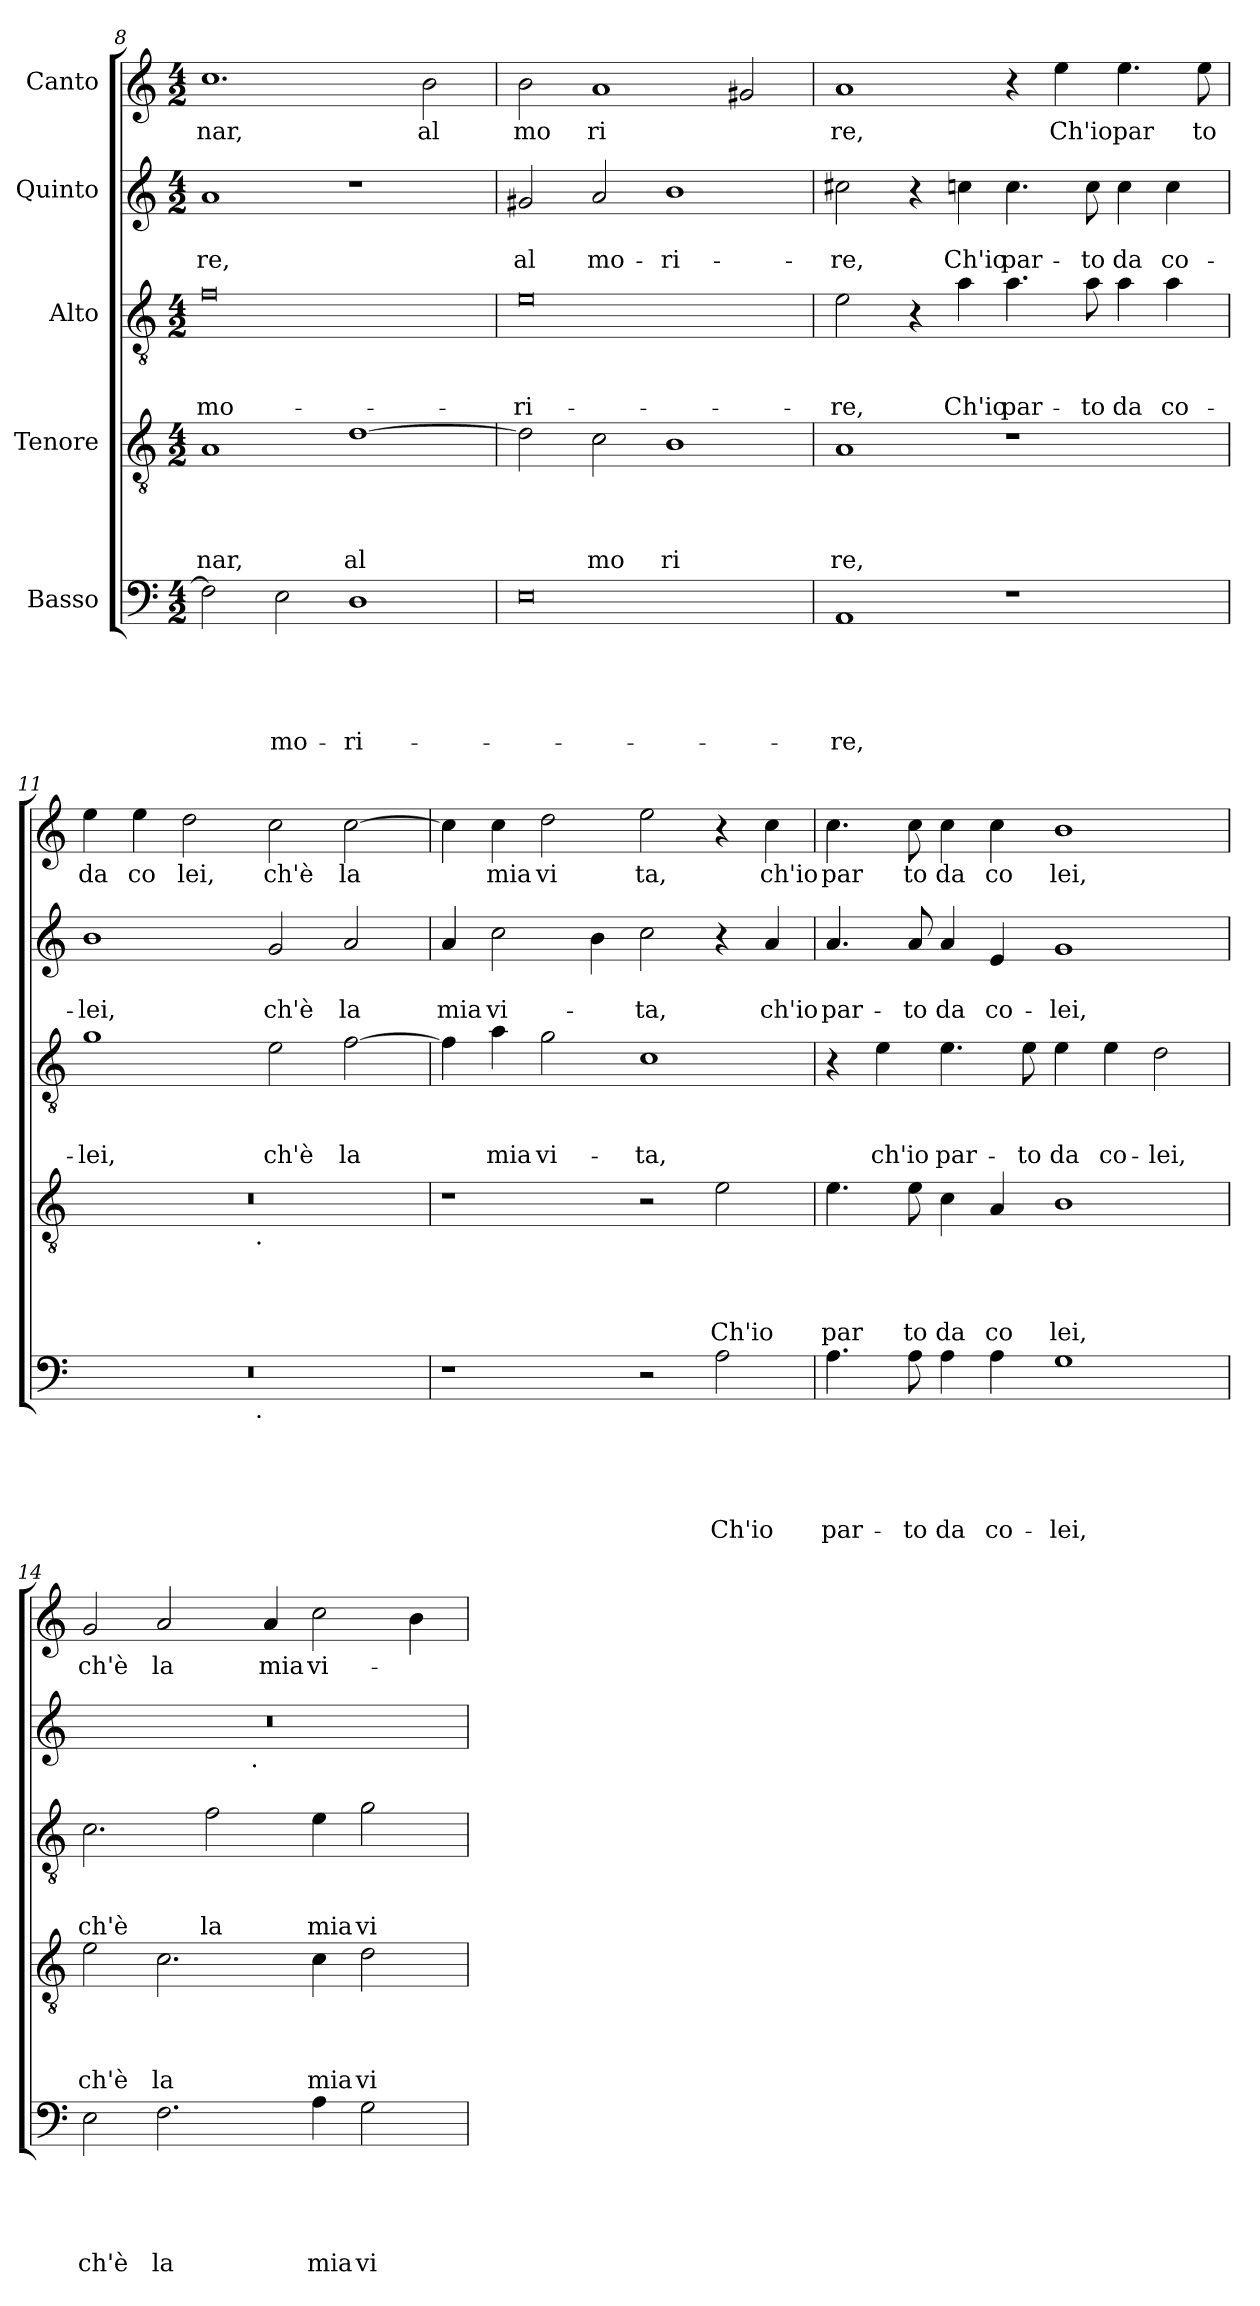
**kern	**text	**text	**text	**text	**text	**kern	**text	**text	**text	**text	**kern	**text	**text	**text	**kern	**text	**text	**kern	**text
*part5	*part5	*part5	*part5	*part5	*part5	*part4	*part4	*part4	*part4	*part4	*part3	*part3	*part3	*part3	*part2	*part2	*part2	*part1	*part1
*staff5	*staff5	*staff5	*staff5	*staff5	*staff5	*staff4	*staff4	*staff4	*staff4	*staff4	*staff3	*staff3	*staff3	*staff3	*staff2	*staff2	*staff2	*staff1	*staff1
*I"Basso	*	*	*	*	*	*I"Tenore	*	*	*	*	*I"Alto	*	*	*	*I"Quinto	*	*	*I"Canto	*
*clefF4	*	*	*	*	*	*clefGv2	*	*	*	*	*clefGv2	*	*	*	*clefG2	*	*	*clefG2	*
*k[]	*	*	*	*	*	*k[]	*	*	*	*	*k[]	*	*	*	*k[]	*	*	*k[]	*
*C:	*	*	*	*	*	*C:	*	*	*	*	*C:	*	*	*	*C:	*	*	*C:	*
*M4/2	*	*	*	*	*	*M4/2	*	*	*	*	*M4/2	*	*	*	*M4/2	*	*	*M4/2	*
=8	=8	=8	=8	=8	=8	=8	=8	=8	=8	=8	=8	=8	=8	=8	=8	=8	=8	=8	=8
!	!	!	!	!	!	!	!	!	!	!LO:LY:b	!	!	!	!LO:LY:b	!	!	!LO:LY:b	!	!LO:LY:b
2F\]	.	.	.	.	.	1A	.	.	.	nar,	0f	.	.	mo-	1a	.	-re,	1.cc	nar,
!	!	!	!	!	!LO:LY:b	!	!	!	!	!	!	!	!	!	!	!	!	!	!
2E\	.	.	.	.	mo-	.	.	.	.	.	.	.	.	.	.	.	.	.	.
!	!	!	!	!	!LO:LY:b	!	!	!	!	!LO:LY:b	!	!	!	!	!	!	!	!	!
1D	.	.	.	.	-ri-	[>1d	.	.	.	al	.	.	.	.	1r	.	.	.	.
!	!	!	!	!	!	!	!	!	!	!	!	!	!	!	!	!	!	!	!LO:LY:b
.	.	.	.	.	.	.	.	.	.	.	.	.	.	.	.	.	.	2b\	al
=9	=9	=9	=9	=9	=9	=9	=9	=9	=9	=9	=9	=9	=9	=9	=9	=9	=9	=9	=9
!	!	!	!	!	!	!	!	!	!	!	!	!	!	!LO:LY:b	!	!	!LO:LY:b	!	!LO:LY:b
0E	.	.	.	.	.	2d\]	.	.	.	.	0e	.	.	-ri-	2g#X/	.	al	2b\	mo
!	!	!	!	!	!	!	!	!	!	!LO:LY:b	!	!	!	!	!	!	!LO:LY:b	!	!LO:LY:b
.	.	.	.	.	.	2c\	.	.	.	mo	.	.	.	.	2a/	.	mo-	1a	ri
!	!	!	!	!	!	!	!	!	!	!LO:LY:b	!	!	!	!	!	!	!LO:LY:b	!	!
.	.	.	.	.	.	1B	.	.	.	ri	.	.	.	.	1b	.	-ri-	.	.
.	.	.	.	.	.	.	.	.	.	.	.	.	.	.	.	.	.	2g#X/	.
=10	=10	=10	=10	=10	=10	=10	=10	=10	=10	=10	=10	=10	=10	=10	=10	=10	=10	=10	=10
!	!	!	!	!	!LO:LY:b	!	!	!	!	!LO:LY:b	!	!	!	!LO:LY:b	!	!	!LO:LY:b	!	!LO:LY:b
1AA	.	.	.	.	-re,	1A	.	.	.	re,	2e\	.	.	-re,	2cc#X\	.	-re,	1a	re,
.	.	.	.	.	.	.	.	.	.	.	4r	.	.	.	4r	.	.	.	.
!	!	!	!	!	!	!	!	!	!	!	!	!	!	!LO:LY:b	!	!	!LO:LY:b	!	!
.	.	.	.	.	.	.	.	.	.	.	4a\	.	.	Ch'io	4ccn\	.	Ch'io	.	.
!	!	!	!	!	!	!	!	!	!	!	!	!	!	!LO:LY:b	!	!	!LO:LY:b	!	!
1r	.	.	.	.	.	1r	.	.	.	.	4.a\	.	.	par-	4.cc\	.	par-	4r	.
!	!	!	!	!	!	!	!	!	!	!	!	!	!	!	!	!	!	!	!LO:LY:b
.	.	.	.	.	.	.	.	.	.	.	.	.	.	.	.	.	.	4ee\	Ch'io
!	!	!	!	!	!	!	!	!	!	!	!	!	!	!LO:LY:b	!	!	!LO:LY:b	!	!
.	.	.	.	.	.	.	.	.	.	.	8a\	.	.	-to	8cc\	.	-to	.	.
!	!	!	!	!	!	!	!	!	!	!	!	!	!	!LO:LY:b	!	!	!LO:LY:b	!	!LO:LY:b
.	.	.	.	.	.	.	.	.	.	.	4a\	.	.	da	4cc\	.	da	4.ee\	par
!	!	!	!	!	!	!	!	!	!	!	!	!	!	!LO:LY:b	!	!	!LO:LY:b	!	!
.	.	.	.	.	.	.	.	.	.	.	4a\	.	.	co-	4cc\	.	co-	.	.
!	!	!	!	!	!	!	!	!	!	!	!	!	!	!	!	!	!	!	!LO:LY:b
.	.	.	.	.	.	.	.	.	.	.	.	.	.	.	.	.	.	8ee\	to
=11	=11	=11	=11	=11	=11	=11	=11	=11	=11	=11	=11	=11	=11	=11	=11	=11	=11	=11	=11
!	!	!	!	!	!	!	!	!	!	!	!	!	!	!LO:LY:b	!	!	!LO:LY:b	!	!LO:LY:b
*^	*	*	*	*	*	*^	*	*	*	*	*	*	*	*	*	*	*	*	*
0r	2ryy	.	.	.	.	.	0r	2ryy	.	.	.	.	1g	.	.	-lei,	1b	.	-lei,	4ee\	da
!	!	!	!	!	!	!	!	!	!	!	!	!	!	!	!	!	!	!	!	!	!LO:LY:b
.	.	.	.	.	.	.	.	.	.	.	.	.	.	.	.	.	.	.	.	4ee\	co
!	!	!	!	!	!	!	!	!	!	!	!	!	!	!	!	!	!	!	!	!	!LO:LY:b
.	4...ryy	.	.	.	.	.	.	4...ryy	.	.	.	.	.	.	.	.	.	.	.	2dd\	lei,
!	!	!	!	!	!	!	!	!LO:TX:b:t=.	!	!	!	!	!	!	!	!	!	!	!	!	!
!	!LO:TX:b:t=.	!	!	!	!	!	!	!	!	!	!	!	!	!	!	!	!	!	!	!	!
.	1ryy	.	.	.	.	.	.	1ryy	.	.	.	.	.	.	.	.	.	.	.	.	.
!	!	!	!	!	!	!	!	!	!	!	!	!	!	!	!	!LO:LY:b	!	!	!LO:LY:b	!	!LO:LY:b
.	.	.	.	.	.	.	.	.	.	.	.	.	2e\	.	.	ch'è	2g/	.	ch'è	2cc\	ch'è
!	!	!	!	!	!	!	!	!	!	!	!	!	!	!	!	!LO:LY:b	!	!	!LO:LY:b	!	!LO:LY:b
.	.	.	.	.	.	.	.	.	.	.	.	.	[>2f\	.	.	la	2a/	.	la	[>2cc\	la
.	32ryy	.	.	.	.	.	.	32ryy	.	.	.	.	.	.	.	.	.	.	.	.	.
=12	=12	=12	=12	=12	=12	=12	=12	=12	=12	=12	=12	=12	=12	=12	=12	=12	=12	=12	=12	=12	=12
!	!	!	!	!	!	!	!	!	!	!	!	!	!	!	!	!	!	!	!LO:LY:b	!	!
*v	*v	*	*	*	*	*	*	*	*	*	*	*	*	*	*	*	*	*	*	*	*
*	*	*	*	*	*	*v	*v	*	*	*	*	*	*	*	*	*	*	*	*	*
1r	.	.	.	.	.	1r	.	.	.	.	4f\]	.	.	.	4a/	.	mia	4cc\]	.
!	!	!	!	!	!	!	!	!	!	!	!	!	!	!LO:LY:b	!	!	!LO:LY:b	!	!LO:LY:b
.	.	.	.	.	.	.	.	.	.	.	4a\	.	.	mia	2cc\	.	vi-	4cc\	mia
!	!	!	!	!	!	!	!	!	!	!	!	!	!	!LO:LY:b	!	!	!	!	!LO:LY:b
.	.	.	.	.	.	.	.	.	.	.	2g\	.	.	vi-	.	.	.	2dd\	vi
.	.	.	.	.	.	.	.	.	.	.	.	.	.	.	4b\	.	.	.	.
!	!	!	!	!	!	!	!	!	!	!	!	!	!	!LO:LY:b	!	!	!LO:LY:b	!	!LO:LY:b
2r	.	.	.	.	.	2r	.	.	.	.	1c	.	.	-ta,	2cc\	.	-ta,	2ee\	ta,
!	!	!	!	!	!LO:LY:b	!	!	!	!	!LO:LY:b	!	!	!	!	!	!	!	!	!
2A\	.	.	.	.	Ch'io	2e\	.	.	.	Ch'io	.	.	.	.	4r	.	.	4r	.
!	!	!	!	!	!	!	!	!	!	!	!	!	!	!	!	!	!LO:LY:b	!	!LO:LY:b
.	.	.	.	.	.	.	.	.	.	.	.	.	.	.	4a/	.	ch'io	4cc\	ch'io
=13	=13	=13	=13	=13	=13	=13	=13	=13	=13	=13	=13	=13	=13	=13	=13	=13	=13	=13	=13
!	!	!	!	!	!LO:LY:b	!	!	!	!	!LO:LY:b	!	!	!	!	!	!	!LO:LY:b	!	!LO:LY:b
4.A\	.	.	.	.	par-	4.e\	.	.	.	par	4r	.	.	.	4.a/	.	par-	4.cc\	par
!	!	!	!	!	!	!	!	!	!	!	!	!	!	!LO:LY:b	!	!	!	!	!
.	.	.	.	.	.	.	.	.	.	.	4e\	.	.	ch'io	.	.	.	.	.
!	!	!	!	!	!LO:LY:b	!	!	!	!	!LO:LY:b	!	!	!	!	!	!	!LO:LY:b	!	!LO:LY:b
8A\	.	.	.	.	-to	8e\	.	.	.	to	.	.	.	.	8a/	.	-to	8cc\	to
!	!	!	!	!	!LO:LY:b	!	!	!	!	!LO:LY:b	!	!	!	!LO:LY:b	!	!	!LO:LY:b	!	!LO:LY:b
4A\	.	.	.	.	da	4c\	.	.	.	da	4.e\	.	.	par-	4a/	.	da	4cc\	da
!	!	!	!	!	!LO:LY:b	!	!	!	!	!LO:LY:b	!	!	!	!	!	!	!LO:LY:b	!	!LO:LY:b
4A\	.	.	.	.	co-	4A/	.	.	.	co	.	.	.	.	4e/	.	co-	4cc\	co
!	!	!	!	!	!	!	!	!	!	!	!	!	!	!LO:LY:b	!	!	!	!	!
.	.	.	.	.	.	.	.	.	.	.	8e\	.	.	-to	.	.	.	.	.
!	!	!	!	!	!LO:LY:b	!	!	!	!	!LO:LY:b	!	!	!	!LO:LY:b	!	!	!LO:LY:b	!	!LO:LY:b
1G	.	.	.	.	-lei,	1B	.	.	.	lei,	4e\	.	.	da	1g	.	-lei,	1b	lei,
!	!	!	!	!	!	!	!	!	!	!	!	!	!	!LO:LY:b	!	!	!	!	!
.	.	.	.	.	.	.	.	.	.	.	4e\	.	.	co-	.	.	.	.	.
!	!	!	!	!	!	!	!	!	!	!	!	!	!	!LO:LY:b	!	!	!	!	!
.	.	.	.	.	.	.	.	.	.	.	2d\	.	.	-lei,	.	.	.	.	.
!!LO:LB:g=z
=14	=14	=14	=14	=14	=14	=14	=14	=14	=14	=14	=14	=14	=14	=14	=14	=14	=14	=14	=14
!	!	!	!	!	!LO:LY:b	!	!	!	!	!LO:LY:b	!	!	!	!LO:LY:b	!	!	!	!	!LO:LY:b
*	*	*	*	*	*	*	*	*	*	*	*	*	*	*	*^	*	*	*	*
2E\	.	.	.	.	ch'è	2e\	.	.	.	ch'è	2.c\	.	.	ch'è	0r	2ryy	.	.	2g/	ch'è
!	!	!	!	!	!LO:LY:b	!	!	!	!	!LO:LY:b	!	!	!	!	!	!	!	!	!	!LO:LY:b
2.F\	.	.	.	.	la	2.c\	.	.	.	la	.	.	.	.	.	4...ryy	.	.	2a/	la
!	!	!	!	!	!	!	!	!	!	!	!	!	!	!LO:LY:b	!	!	!	!	!	!
.	.	.	.	.	.	.	.	.	.	.	2f\	.	.	la	.	.	.	.	.	.
!	!	!	!	!	!	!	!	!	!	!	!	!	!	!	!	!LO:TX:b:t=.	!	!	!	!
.	.	.	.	.	.	.	.	.	.	.	.	.	.	.	.	1ryy	.	.	.	.
!	!	!	!	!	!	!	!	!	!	!	!	!	!	!	!	!	!	!	!	!LO:LY:b
.	.	.	.	.	.	.	.	.	.	.	.	.	.	.	.	.	.	.	4a/	mia
!	!	!	!	!	!LO:LY:b	!	!	!	!	!LO:LY:b	!	!	!	!LO:LY:b	!	!	!	!	!	!LO:LY:b
4A\	.	.	.	.	mia	4c\	.	.	.	mia	4e\	.	.	mia	.	.	.	.	2cc\	vi-
!	!	!	!	!	!LO:LY:b	!	!	!	!	!LO:LY:b	!	!	!	!LO:LY:b	!	!	!	!	!	!
2G\	.	.	.	.	vi	2d\	.	.	.	vi	2g\	.	.	vi-	.	.	.	.	.	.
.	.	.	.	.	.	.	.	.	.	.	.	.	.	.	.	.	.	.	4b\	.
.	.	.	.	.	.	.	.	.	.	.	.	.	.	.	.	32ryy	.	.	.	.
*	*	*	*	*	*	*	*	*	*	*	*	*	*	*	*v	*v	*	*	*	*
=	=	=	=	=	=	=	=	=	=	=	=	=	=	=	=	=	=	=	=
*-	*-	*-	*-	*-	*-	*-	*-	*-	*-	*-	*-	*-	*-	*-	*-	*-	*-	*-	*-
